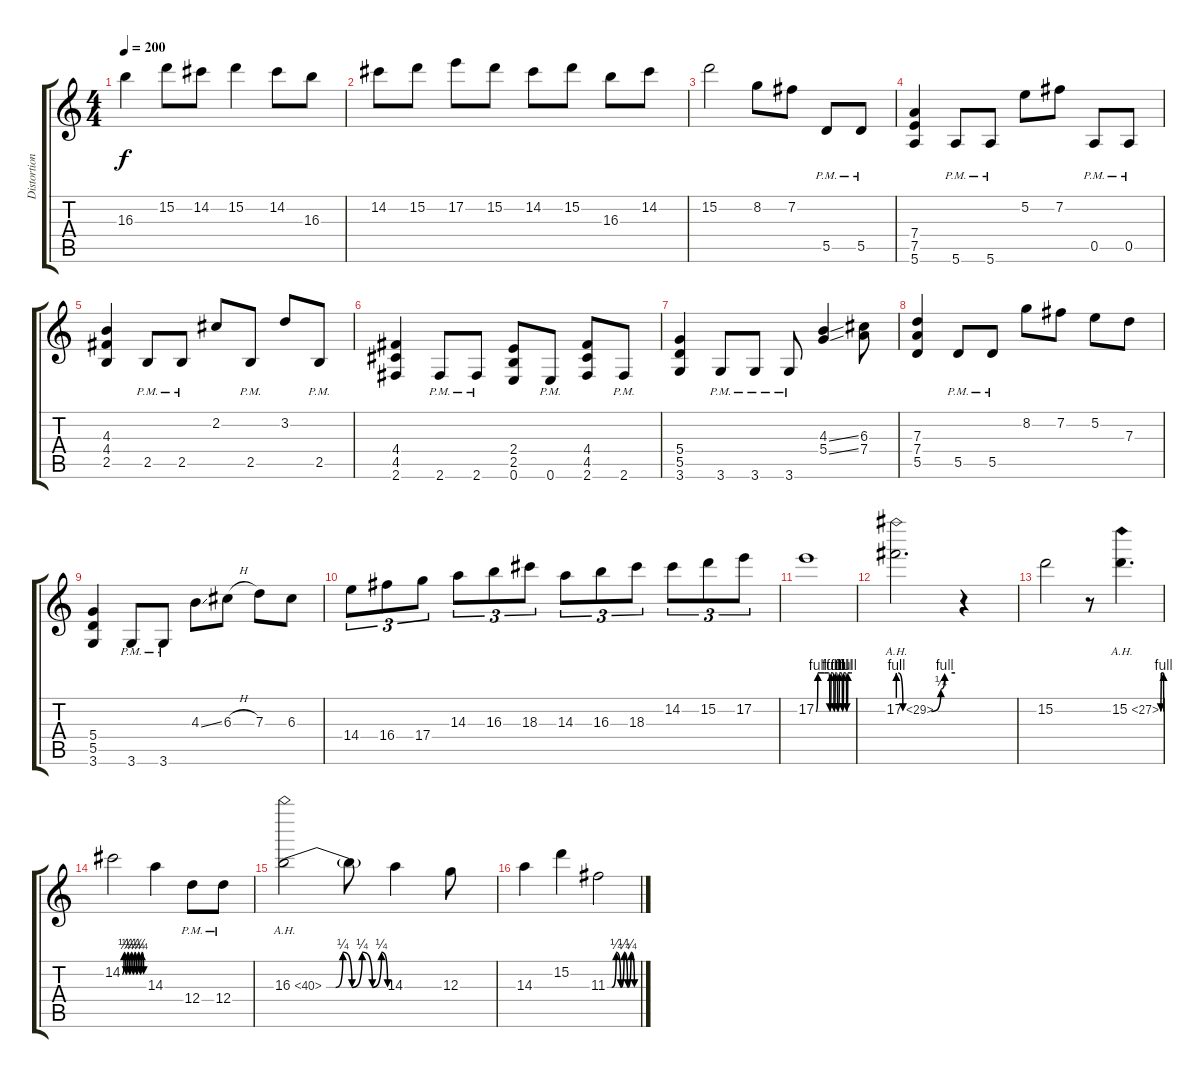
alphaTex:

\track ("Distortion guitar" "Distortion") {instrument distortionguitar}
\staff {score tabs}
\tuning (E4 B3 G3 D3 A2 E2) {hide}
\ts (4 4)
\tempo 200
\clef g2
\ks c
16.3.4{dy f} 15.2.8 14.2.8 15.2.4 14.2.8 16.3.8 |
14.2.8 15.2.8 17.2.8 15.2.8 14.2.8 15.2.8 16.3.8 14.2.8 |
15.2.2 8.2.8 7.2.8 5.5{pm}.8 5.5{pm}.8 |
(7.4 7.5 5.6).4 5.6{pm}.8 5.6{pm}.8 5.2.8 7.2.8 0.5{pm}.8 0.5{pm}.8 |
(4.3 4.4 2.5).4 2.5{pm}.8 2.5{pm}.8 2.2.8 2.5{pm}.8 3.2.8 2.5{pm}.8 |
(4.4 4.5 2.6).4 2.6{pm}.8 2.6{pm}.8 (2.4 2.5 0.6).8 0.6{pm}.8 (4.4 4.5 2.6).8 2.6{pm}.8 |
(5.4 5.5 3.6).4 3.6{pm}.8 3.6{pm}.8 3.6{pm}.8 (4.3{ss} 5.4{ss}).4 (6.3 7.4).8 |
(7.3 7.4 5.5).4 5.5{pm}.8 5.5{pm}.8 8.2.8 7.2.8 5.2.8 7.3.8 |
(5.4 5.5 3.6).4 3.6{pm}.8 3.6{pm}.8 4.3{ss}.8 6.3{h}.8 7.3.8 6.3.8 |
14.4.8{tu (3 2)} 16.4.8{tu (3 2)} 17.4.8{tu (3 2)} 14.3.8{tu (3 2)} 16.3.8{tu (3 2)} 18.3.8{tu (3 2)} 14.3.8{tu (3 2)} 16.3.8{tu (3 2)} 18.3.8{tu (3 2)} 14.2.8{tu (3 2)} 15.2.8{tu (3 2)} 17.2.8{tu (3 2)} |
17.2{be (custom 0 0 3 4 14 4 21 4 23 0 25 4 28 4 30 0 32 4 34 4 36 0 39 4 42 4 44 0 46 4 49 4 51 0 53 4 58 4 60 4)}.1 |
17.2{be (custom 0 4 5 0 35 0 45 1 49 4 60 4) ah 12}.2{d} r.4 |
15.2.2 r.8 15.2{be (custom 0 0 2 4 34 4 40 0 60 0) ah 12}.4{d} |
14.2{be (custom 0 0 5 1 10 0 15 1 20 0 25 1 30 0 35 1 40 0 45 1 50 0 55 1 60 0)}.2 14.3.4 12.4{pm}.8 12.4{pm}.8 |
16.3{be (custom 0 0 9 0 16 1 25 0 35 1 45 0 54 1 60 0) ah 24}.2 16.3{t}.8 14.3.4 12.3.8 |
14.3.4 15.2.4 11.3{be (custom 0 0 9 0 18 1 27 0 34 1 41 0 48 1 55 0 60 0)}.2
